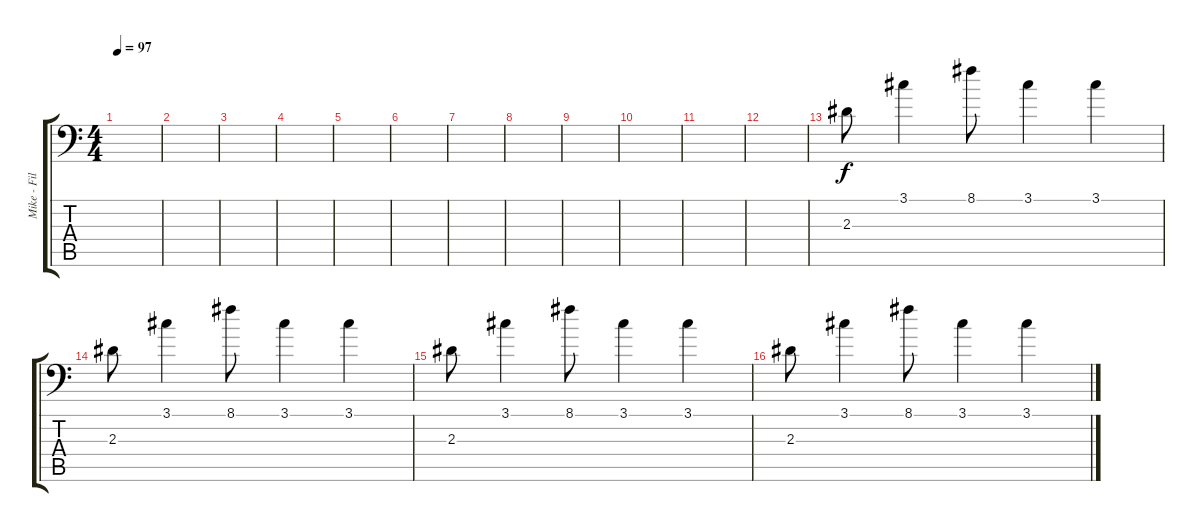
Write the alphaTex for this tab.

\track ("Mike - Fills/Guitar" "Mike - Fil") {instrument acousticguitarsteel}
\staff {score tabs}
\tuning (Bb3 Gb3 Db3 Ab2 Eb2 Ab1) {hide}
\ts (4 4)
\tempo 97
\clef f4
\ks c
|
|
|
|
|
|
|
|
|
|
|
|
2.3.8 3.1.4 8.1.8 3.1.4 3.1.4 |
2.3.8 3.1.4 8.1.8 3.1.4 3.1.4 |
2.3.8 3.1.4 8.1.8 3.1.4 3.1.4 |
2.3.8 3.1.4 8.1.8 3.1.4 3.1.4
